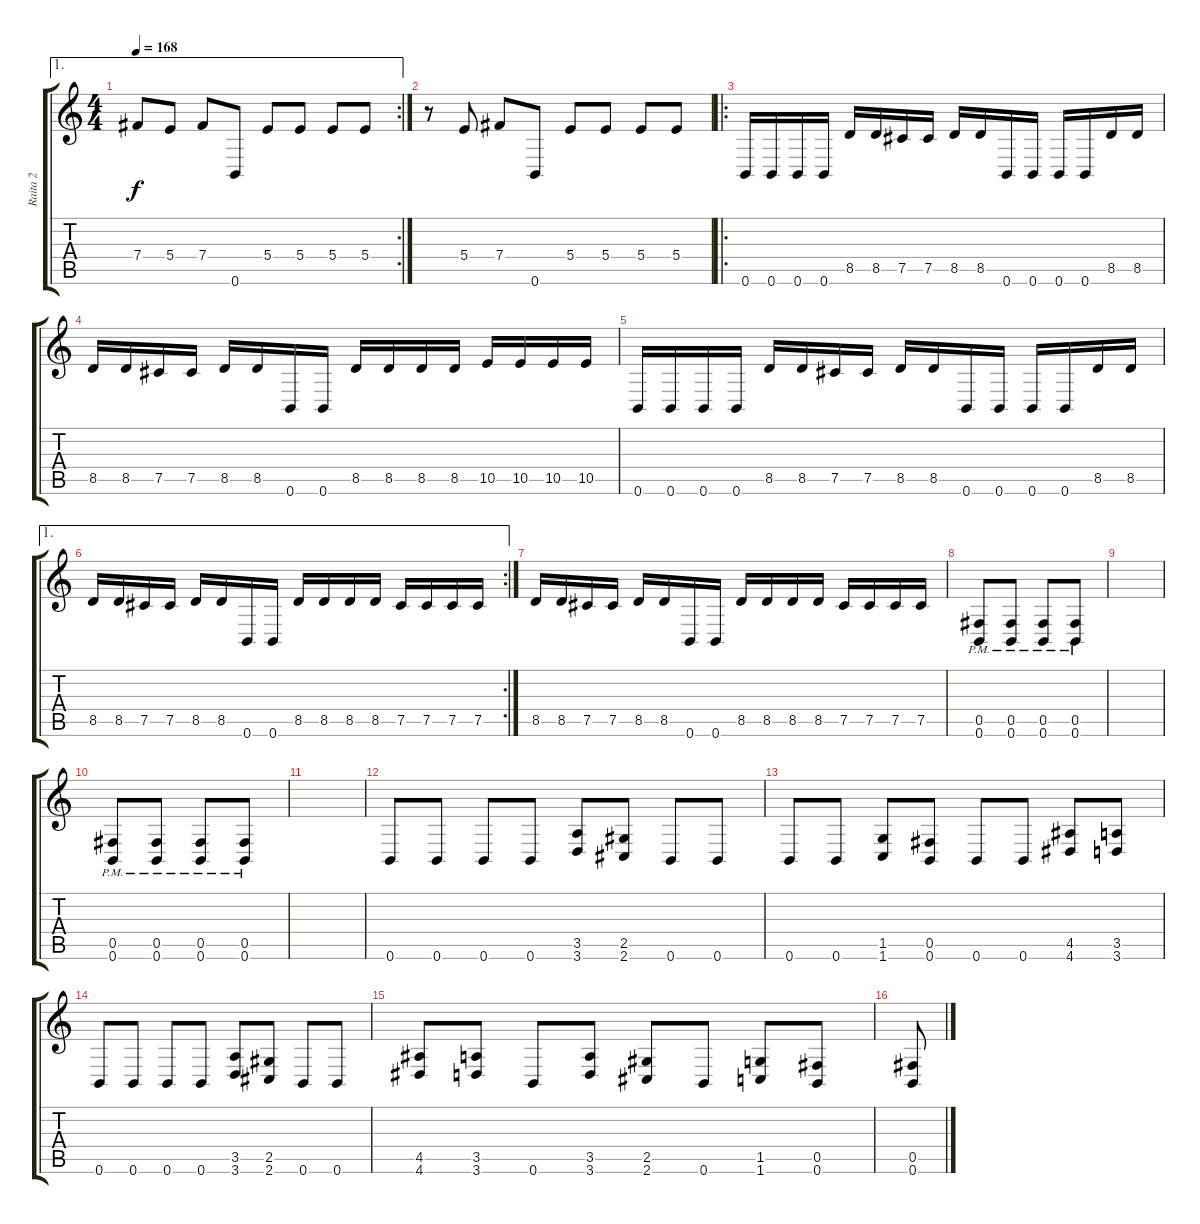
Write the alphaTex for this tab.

\track ("Raita 2" "Raita 2") {instrument distortionguitar}
\staff {score tabs}
\tuning (Db4 Ab3 E3 B2 Gb2 B1) {hide}
\ae 1
\rc 2
\ts (4 4)
\tempo 168
\clef g2
\ks c
7.4{t}.8{dy f} 5.4.8 7.4.8 0.6.8 5.4.8 5.4.8 5.4.8 5.4.8 |
r.8 5.4.8 7.4.8 0.6.8 5.4.8 5.4.8 5.4.8 5.4.8 |
\ro
0.6.16 0.6.16 0.6.16 0.6.16 8.5.16 8.5.16 7.5.16 7.5.16 8.5.16 8.5.16 0.6.16 0.6.16 0.6.16 0.6.16 8.5.16 8.5.16 |
8.5.16 8.5.16 7.5.16 7.5.16 8.5.16 8.5.16 0.6.16 0.6.16 8.5.16 8.5.16 8.5.16 8.5.16 10.5.16 10.5.16 10.5.16 10.5.16 |
0.6.16 0.6.16 0.6.16 0.6.16 8.5.16 8.5.16 7.5.16 7.5.16 8.5.16 8.5.16 0.6.16 0.6.16 0.6.16 0.6.16 8.5.16 8.5.16 |
\ae 1
\rc 2
8.5.16 8.5.16 7.5.16 7.5.16 8.5.16 8.5.16 0.6.16 0.6.16 8.5.16 8.5.16 8.5.16 8.5.16 7.5.16 7.5.16 7.5.16 7.5.16 |
8.5.16 8.5.16 7.5.16 7.5.16 8.5.16 8.5.16 0.6.16 0.6.16 8.5.16 8.5.16 8.5.16 8.5.16 7.5.16 7.5.16 7.5.16 7.5.16 |
(0.5{pm} 0.6{pm}).8 (0.5{pm} 0.6{pm}).8 (0.5{pm} 0.6{pm}).8 (0.5{pm} 0.6{pm}).8 |
|
(0.5{pm} 0.6{pm}).8 (0.5{pm} 0.6{pm}).8 (0.5{pm} 0.6{pm}).8 (0.5{pm} 0.6{pm}).8 |
|
0.6.8 0.6.8 0.6.8 0.6.8 (3.5 3.6).8 (2.5 2.6).8 0.6.8 0.6.8 |
0.6.8 0.6.8 (1.5 1.6).8 (0.5 0.6).8 0.6.8 0.6.8 (4.5 4.6).8 (3.5 3.6).8 |
0.6.8 0.6.8 0.6.8 0.6.8 (3.5 3.6).8 (2.5 2.6).8 0.6.8 0.6.8 |
(4.5 4.6).8 (3.5 3.6).8 0.6.8 (3.5 3.6).8 (2.5 2.6).8 0.6.8 (1.5 1.6).8 (0.5 0.6).8 |
(0.5 0.6).8
